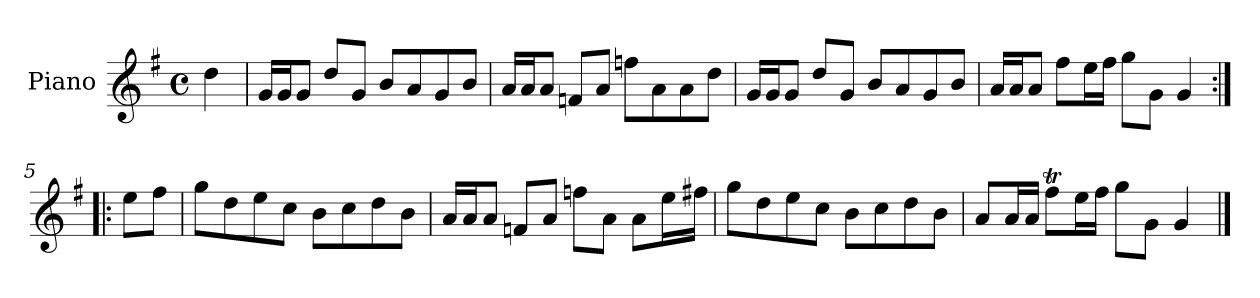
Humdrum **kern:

**kern
*part1
*staff1
*I"Piano
*I'Pno.
*clefG2
*k[f#]
*M4/4
*met(c)
=
4dd\
=1
16g/LL
16g/J
8g/J
8dd/L
8g/J
8b/L
8a/
8g/
8b/J
=2
16a/LL
16a/J
8a/J
8fn/L
8a/J
8ffn\L
8a\
8a\
8dd\J
=3
16g/LL
16g/J
8g/J
8dd/L
8g/J
8b/L
8a/
8g/
8b/J
=4
16a/LL
16a/J
8a/J
8ff#\L
16ee\L
16ff#\JJ
8gg\L
8g\J
4g/
=5:|!|:
8ee\L
8ff#\J
!!LO:LB:g=z
=6
8gg\L
8dd\
8ee\
8cc\J
8b\L
8cc\
8dd\
8b\J
=7
16a/LL
16a/J
8a/J
8fn/L
8a/J
8ffn\L
8a\J
8a\L
16ee\L
16ff#X\JJ
=8
8gg\L
8dd\
8ee\
8cc\J
8b\L
8cc\
8dd\
8b\J
=9
8a/L
16a/L
16a/JJ
8ff#t\L
16ee\L
16ff#\JJ
8gg\L
8g\J
4g/
==
*-
